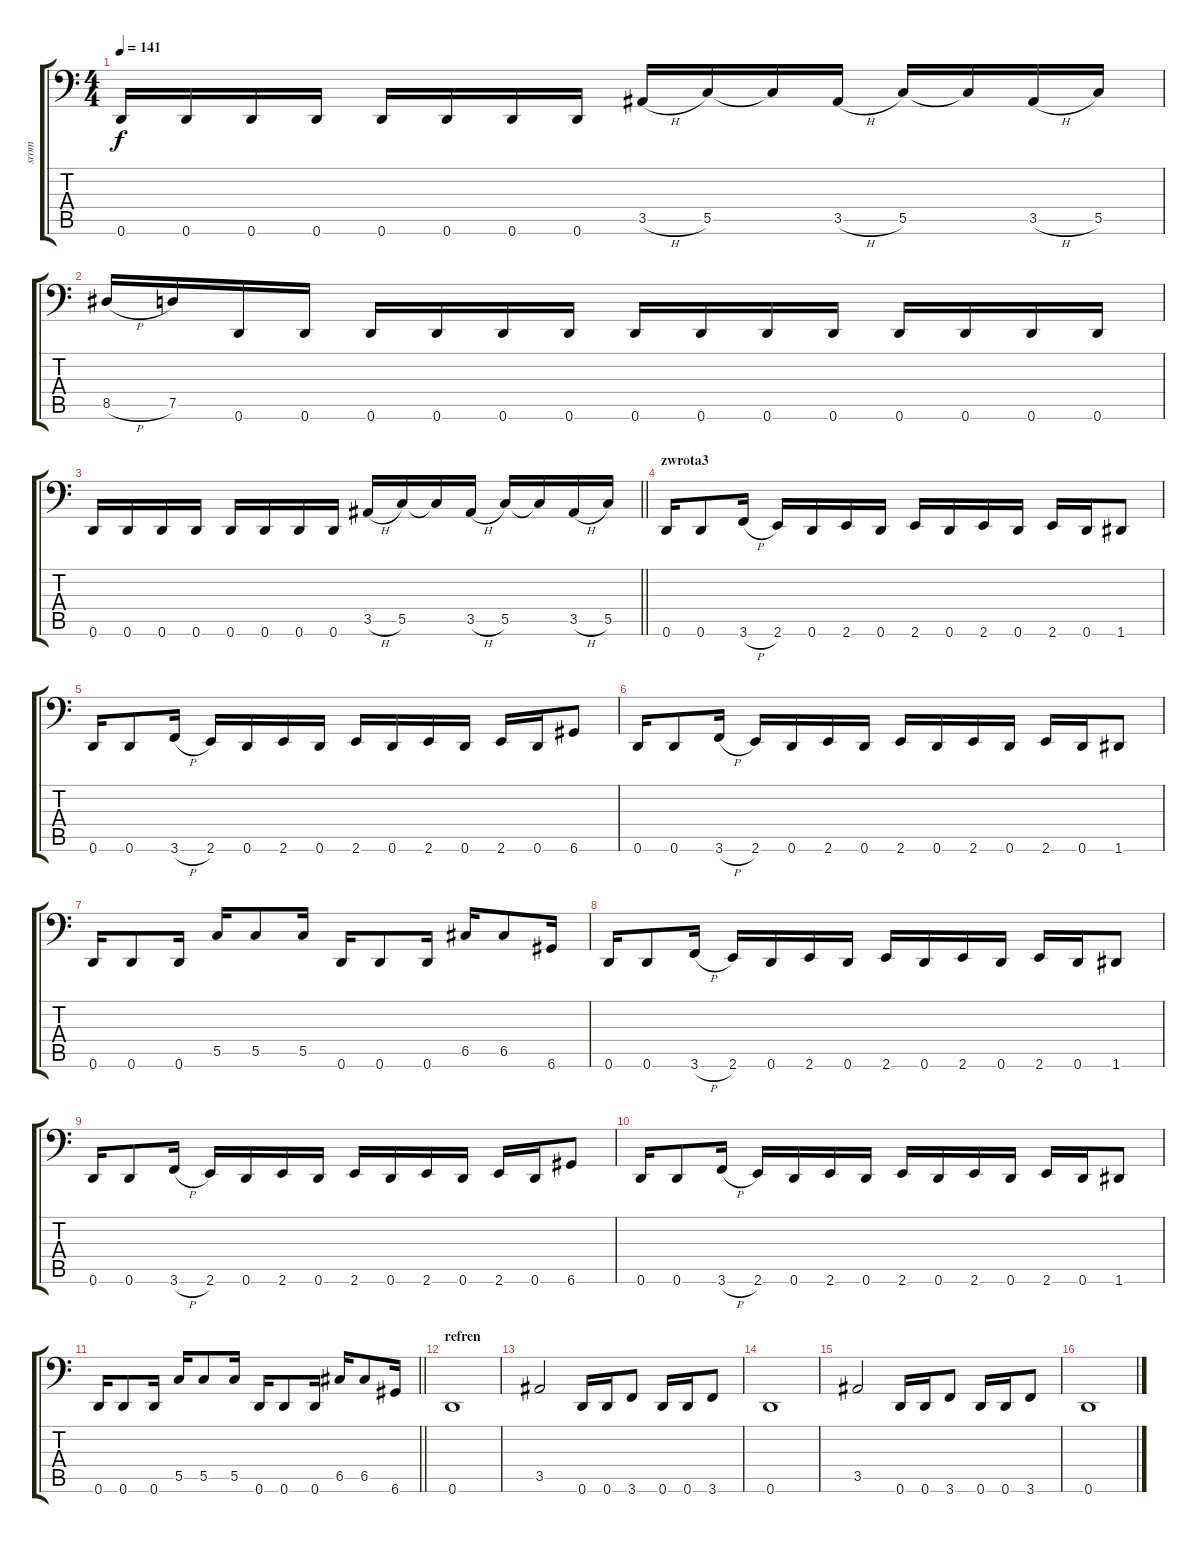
\track ("srom" "srom") {instrument electricbassfinger}
\staff {score tabs}
\tuning (D3 A2 F2 C2 G1 D1) {hide}
\ts (4 4)
\tempo 141
\clef f4
\ks c
0.6.16{dy f} 0.6.16 0.6.16 0.6.16 0.6.16 0.6.16 0.6.16 0.6.16 3.5{h}.16 5.5.16 5.5{t}.16 3.5{h}.16 5.5.16 5.5{t}.16 3.5{h}.16 5.5.16 |
8.5{h}.16 7.5.16 0.6.16 0.6.16 0.6.16 0.6.16 0.6.16 0.6.16 0.6.16 0.6.16 0.6.16 0.6.16 0.6.16 0.6.16 0.6.16 0.6.16 |
\barLineRight lightlight
0.6.16 0.6.16 0.6.16 0.6.16 0.6.16 0.6.16 0.6.16 0.6.16 3.5{h}.16 5.5.16 5.5{t}.16 3.5{h}.16 5.5.16 5.5{t}.16 3.5{h}.16 5.5.16 |
\section ("" "zwrota3")
0.6.16 0.6.8 3.6{h}.16 2.6.16 0.6.16 2.6.16 0.6.16 2.6.16 0.6.16 2.6.16 0.6.16 2.6.16 0.6.16 1.6.8 |
0.6.16 0.6.8 3.6{h}.16 2.6.16 0.6.16 2.6.16 0.6.16 2.6.16 0.6.16 2.6.16 0.6.16 2.6.16 0.6.16 6.6.8 |
0.6.16 0.6.8 3.6{h}.16 2.6.16 0.6.16 2.6.16 0.6.16 2.6.16 0.6.16 2.6.16 0.6.16 2.6.16 0.6.16 1.6.8 |
0.6.16 0.6.8 0.6.16 5.5.16 5.5.8 5.5.16 0.6.16 0.6.8 0.6.16 6.5.16 6.5.8 6.6.16 |
0.6.16 0.6.8 3.6{h}.16 2.6.16 0.6.16 2.6.16 0.6.16 2.6.16 0.6.16 2.6.16 0.6.16 2.6.16 0.6.16 1.6.8 |
0.6.16 0.6.8 3.6{h}.16 2.6.16 0.6.16 2.6.16 0.6.16 2.6.16 0.6.16 2.6.16 0.6.16 2.6.16 0.6.16 6.6.8 |
0.6.16 0.6.8 3.6{h}.16 2.6.16 0.6.16 2.6.16 0.6.16 2.6.16 0.6.16 2.6.16 0.6.16 2.6.16 0.6.16 1.6.8 |
\barLineRight lightlight
0.6.16 0.6.8 0.6.16 5.5.16 5.5.8 5.5.16 0.6.16 0.6.8 0.6.16 6.5.16 6.5.8 6.6.16 |
\section ("" "refren")
0.6.1 |
3.5.2 0.6.16 0.6.16 3.6.8 0.6.16 0.6.16 3.6.8 |
0.6.1 |
3.5.2 0.6.16 0.6.16 3.6.8 0.6.16 0.6.16 3.6.8 |
0.6.1
